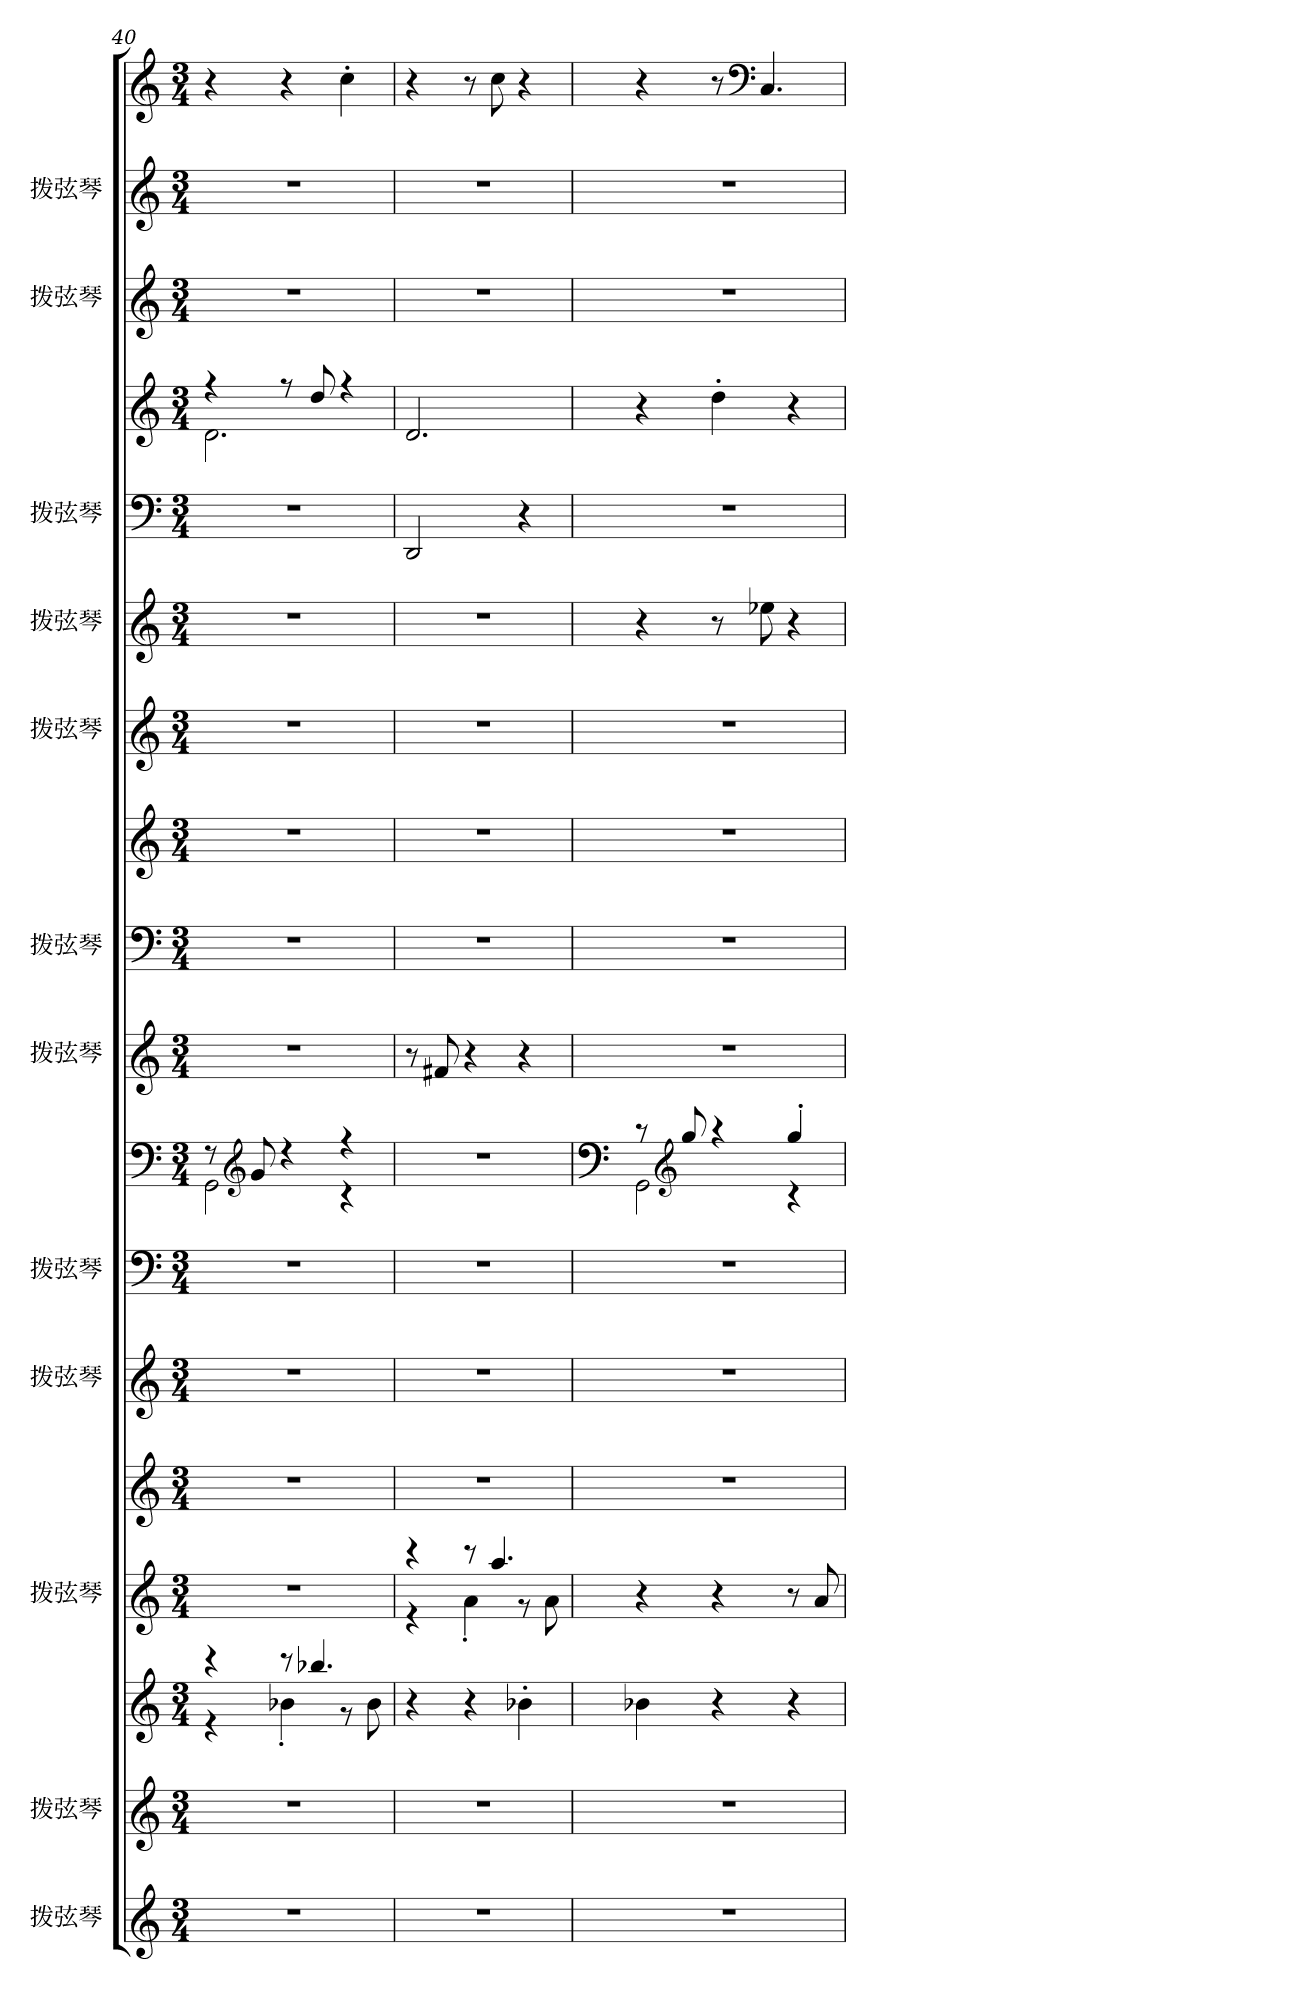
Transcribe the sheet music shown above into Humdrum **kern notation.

**kern	**kern	**kern	**kern	**kern	**kern	**kern	**kern	**kern	**kern	**kern	**kern	**kern	**kern	**kern	**kern	**kern	**kern
*part12	*part11	*part11	*part10	*part10	*part9	*part8	*part8	*part7	*part6	*part6	*part5	*part4	*part3	*part3	*part2	*part1	*part1
*staff18	*staff17	*staff16	*staff15	*staff14	*staff13	*staff12	*staff11	*staff10	*staff9	*staff8	*staff7	*staff6	*staff5	*staff4	*staff3	*staff2	*staff1
*I"拨弦琴	*I"拨弦琴	*	*I"拨弦琴	*	*I"拨弦琴	*I"拨弦琴	*	*I"拨弦琴	*I"拨弦琴	*	*I"拨弦琴	*I"拨弦琴	*I"拨弦琴	*	*I"拨弦琴	*I"拨弦琴	*
!!LO:PB:g=z
*clefG2	*clefG2	*clefG2	*clefG2	*clefG2	*clefG2	*clefF4	*clefF4	*clefG2	*clefF4	*clefG2	*clefG2	*clefG2	*clefF4	*clefG2	*clefG2	*clefG2	*clefG2
*k[]	*k[]	*k[]	*k[]	*k[]	*k[]	*k[]	*k[]	*k[]	*k[]	*k[]	*k[]	*k[]	*k[]	*k[]	*k[]	*k[]	*k[]
*M3/4	*M3/4	*M3/4	*M3/4	*M3/4	*M3/4	*M3/4	*M3/4	*M3/4	*M3/4	*M3/4	*M3/4	*M3/4	*M3/4	*M3/4	*M3/4	*M3/4	*M3/4
=40	=40	=40	=40	=40	=40	=40	=40	=40	=40	=40	=40	=40	=40	=40	=40	=40	=40
*	*	*^	*	*	*	*	*^	*	*	*	*	*	*	*^	*	*	*
2.r	2.r	4r	4r	2.r	2.r	2.r	2.r	8r	2GG\	2.r	2.r	2.r	2.r	2.r	2.r	4r	2.d\	2.r	2.r	4r
*	*	*	*	*	*	*	*	*clefG2	*	*	*	*	*	*	*	*	*	*	*	*
.	.	.	.	.	.	.	.	8g/	.	.	.	.	.	.	.	.	.	.	.	.
.	.	8r	4b-X'\	.	.	.	.	4r	.	.	.	.	.	.	.	8r	.	.	.	4r
.	.	4.bb-X/	.	.	.	.	.	.	.	.	.	.	.	.	.	8dd/	.	.	.	.
.	.	.	8r	.	.	.	.	4r	4r	.	.	.	.	.	.	4r	.	.	.	4cc'\
.	.	.	8b-\	.	.	.	.	.	.	.	.	.	.	.	.	.	.	.	.	.
*	*	*v	*v	*	*	*	*	*v	*v	*	*	*	*	*	*	*v	*v	*	*	*
=41	=41	=41	=41	=41	=41	=41	=41	=41	=41	=41	=41	=41	=41	=41	=41	=41	=41
*	*	*	*^	*	*	*	*	*	*	*	*	*	*	*	*	*	*
2.r	2.r	4r	4r	4r	2.r	2.r	2.r	2.r	8r	2.r	2.r	2.r	2.r	2DD/	2.d/	2.r	2.r	4r
.	.	.	.	.	.	.	.	.	8f#X/	.	.	.	.	.	.	.	.	.
.	.	4r	8r	4a'\	.	.	.	.	4r	.	.	.	.	.	.	.	.	8r
.	.	.	4.aa/	.	.	.	.	.	.	.	.	.	.	.	.	.	.	8cc\
.	.	4b-X'\	.	8r	.	.	.	.	4r	.	.	.	.	4r	.	.	.	4r
.	.	.	.	8a\	.	.	.	.	.	.	.	.	.	.	.	.	.	.
*	*	*	*v	*v	*	*	*	*	*	*	*	*	*	*	*	*	*	*
=42	=42	=42	=42	=42	=42	=42	=42	=42	=42	=42	=42	=42	=42	=42	=42	=42	=42
*	*	*	*	*	*	*	*clefF4	*	*	*	*	*	*	*	*	*	*
*	*	*	*	*	*	*	*^	*	*	*	*	*	*	*	*	*	*
2.r	2.r	4b-X\	4r	2.r	2.r	2.r	8r	2GG\	2.r	2.r	2.r	2.r	4r	2.r	4r	2.r	2.r	4r
*	*	*	*	*	*	*	*clefG2	*	*	*	*	*	*	*	*	*	*	*
.	.	.	.	.	.	.	8gg/	.	.	.	.	.	.	.	.	.	.	.
.	.	4r	4r	.	.	.	4r	.	.	.	.	.	8r	.	4dd'\	.	.	8r
*	*	*	*	*	*	*	*	*	*	*	*	*	*	*	*	*	*	*clefF4
.	.	.	.	.	.	.	.	.	.	.	.	.	8ee-X\	.	.	.	.	4.C/
.	.	4r	8r	.	.	.	4gg'/	4r	.	.	.	.	4r	.	4r	.	.	.
.	.	.	8a/	.	.	.	.	.	.	.	.	.	.	.	.	.	.	.
*	*	*	*	*	*	*	*v	*v	*	*	*	*	*	*	*	*	*	*
=	=	=	=	=	=	=	=	=	=	=	=	=	=	=	=	=	=
*-	*-	*-	*-	*-	*-	*-	*-	*-	*-	*-	*-	*-	*-	*-	*-	*-	*-
